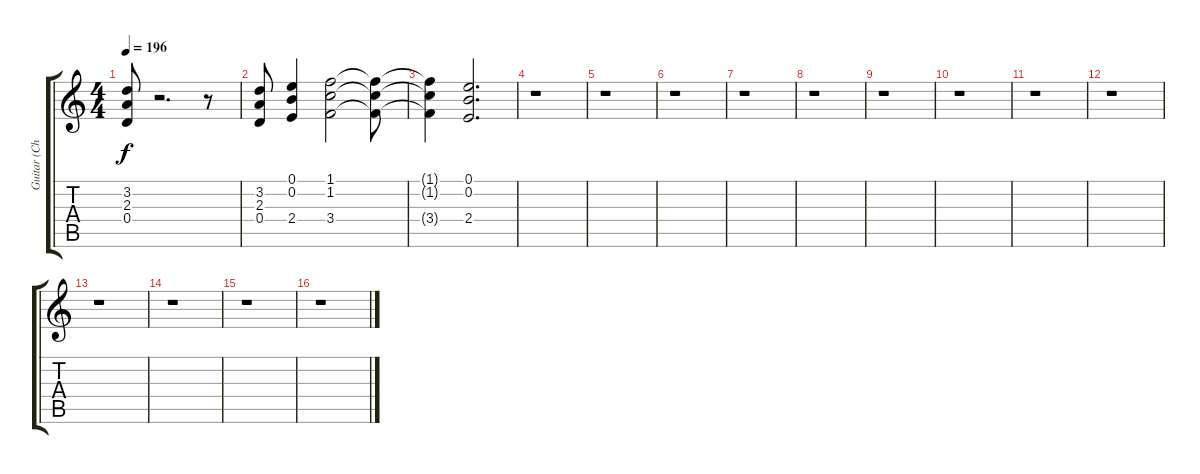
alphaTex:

\track ("Guitar (Chorus)" "Guitar (Ch") {instrument distortionguitar}
\staff {score tabs}
\tuning (E4 B3 G3 D3 A2 E2) {hide}
\ts (4 4)
\tempo 196
\clef g2
\ks c
(3.2{t} 2.3{t} 0.4{t}).8{dy f} r.2{d} r.8 |
(3.2 2.3 0.4).8 (0.1 0.2 2.4).4 (1.1 1.2 3.4).2 (1.1{t} 1.2{t} 3.4{t}).8 |
(1.1{t} 1.2{t} 3.4{t}).4 (0.1 0.2 2.4).2{d} |
r.1 |
r.1 |
r.1 |
r.1 |
r.1 |
r.1 |
r.1 |
r.1 |
r.1 |
r.1 |
r.1 |
r.1 |
r.1
